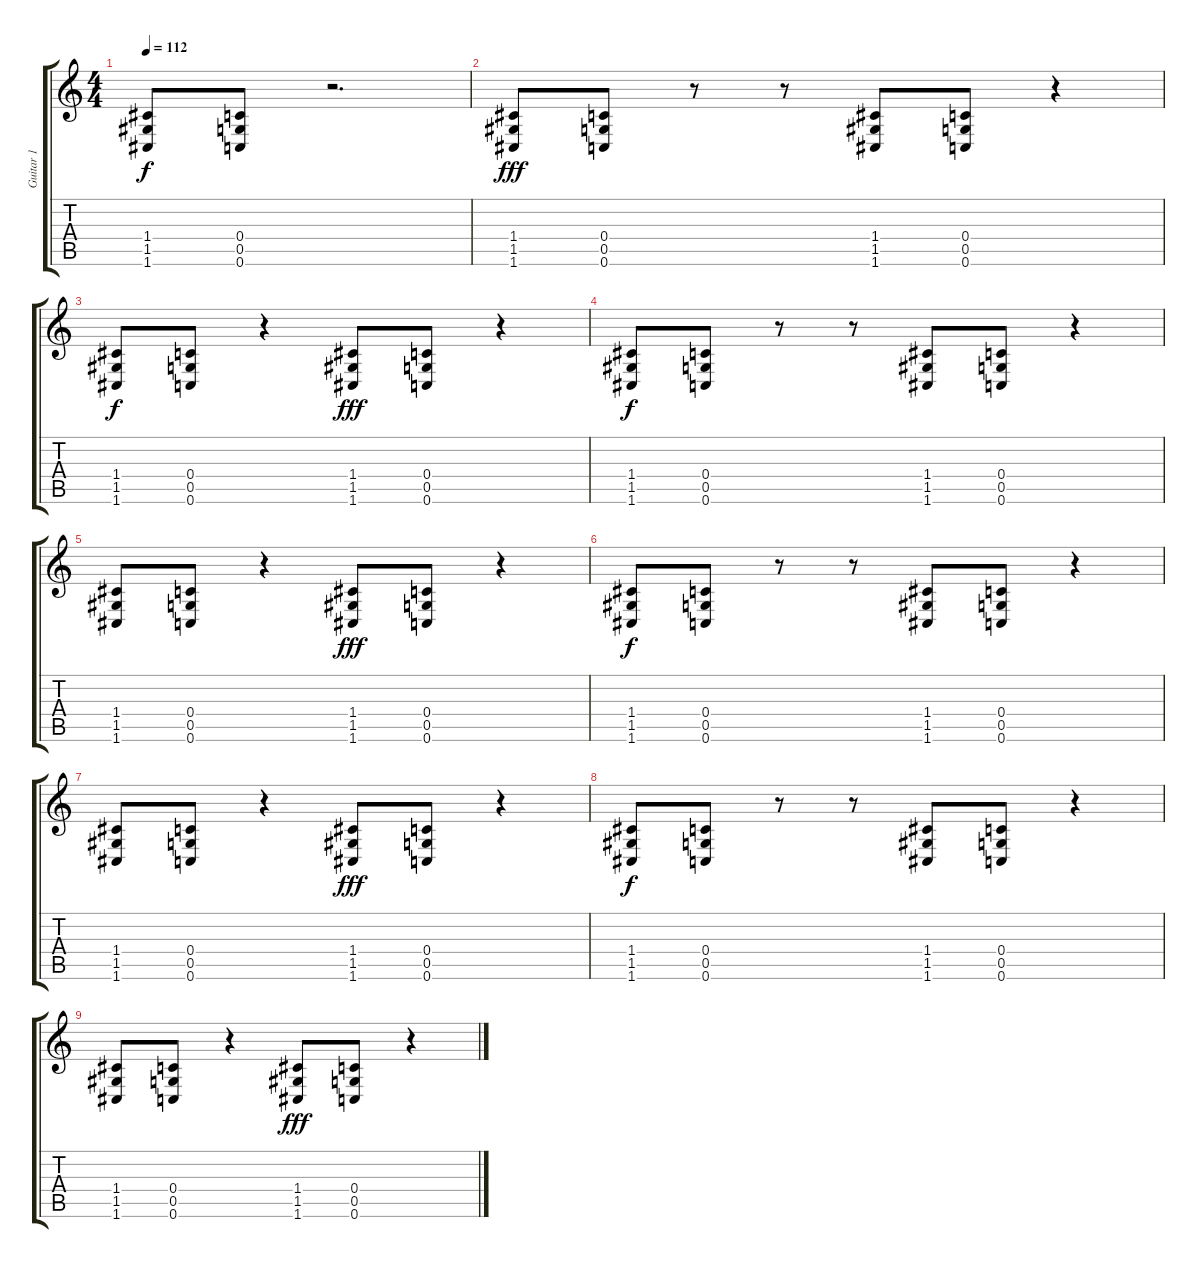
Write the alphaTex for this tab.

\track ("Guitar 1" "Guitar 1") {instrument distortionguitar}
\staff {score tabs}
\tuning (D4 A3 F3 C3 G2 C2) {hide}
\ts (4 4)
\tempo 112
\clef g2
\ks c
(1.4 1.5 1.6).8{dy f instrument distortionguitar} (0.4 0.5 0.6).8 r.2{d} |
(1.4 1.5 1.6).8{dy fff instrument distortionguitar} (0.4 0.5 0.6).8 r.8 r.8 (1.4 1.5 1.6).8 (0.4 0.5 0.6).8 r.4 |
(1.4 1.5 1.6).8{dy f instrument distortionguitar} (0.4 0.5 0.6).8 r.4 (1.4 1.5 1.6).8{dy fff} (0.4 0.5 0.6).8 r.4 |
(1.4 1.5 1.6).8{dy f instrument distortionguitar} (0.4 0.5 0.6).8 r.8 r.8 (1.4 1.5 1.6).8 (0.4 0.5 0.6).8 r.4 |
(1.4 1.5 1.6).8{instrument distortionguitar} (0.4 0.5 0.6).8 r.4 (1.4 1.5 1.6).8{dy fff} (0.4 0.5 0.6).8 r.4 |
(1.4 1.5 1.6).8{dy f instrument distortionguitar} (0.4 0.5 0.6).8 r.8 r.8 (1.4 1.5 1.6).8 (0.4 0.5 0.6).8 r.4 |
(1.4 1.5 1.6).8{instrument distortionguitar} (0.4 0.5 0.6).8 r.4 (1.4 1.5 1.6).8{dy fff} (0.4 0.5 0.6).8 r.4 |
(1.4 1.5 1.6).8{dy f instrument distortionguitar} (0.4 0.5 0.6).8 r.8 r.8 (1.4 1.5 1.6).8 (0.4 0.5 0.6).8 r.4 |
(1.4 1.5 1.6).8{instrument distortionguitar} (0.4 0.5 0.6).8 r.4 (1.4 1.5 1.6).8{dy fff} (0.4 0.5 0.6).8 r.4
